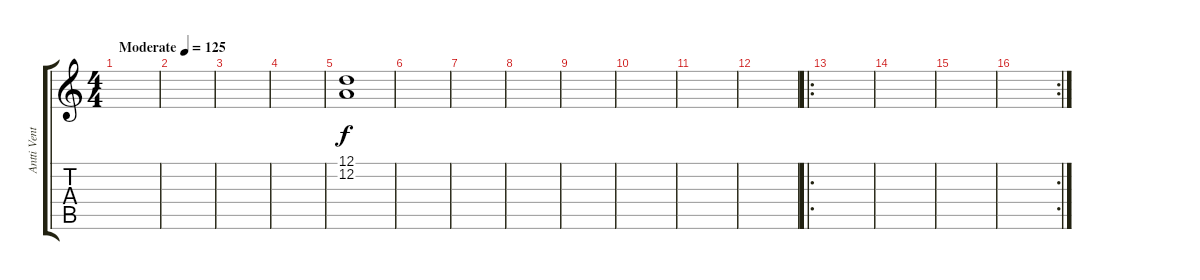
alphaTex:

\track ("Antti Ventola" "Antti Vent") {instrument orchestrahit}
\staff {score tabs}
\tuning (D4 A3 F3 C3 G2 D2) {hide}
\ts (4 4)
\tempo (125 "Moderate")
\clef g2
\ks c
|
|
|
|
(12.1 12.2).1 |
|
|
|
|
|
|
|
\ro
|
|
|
\rc 2
